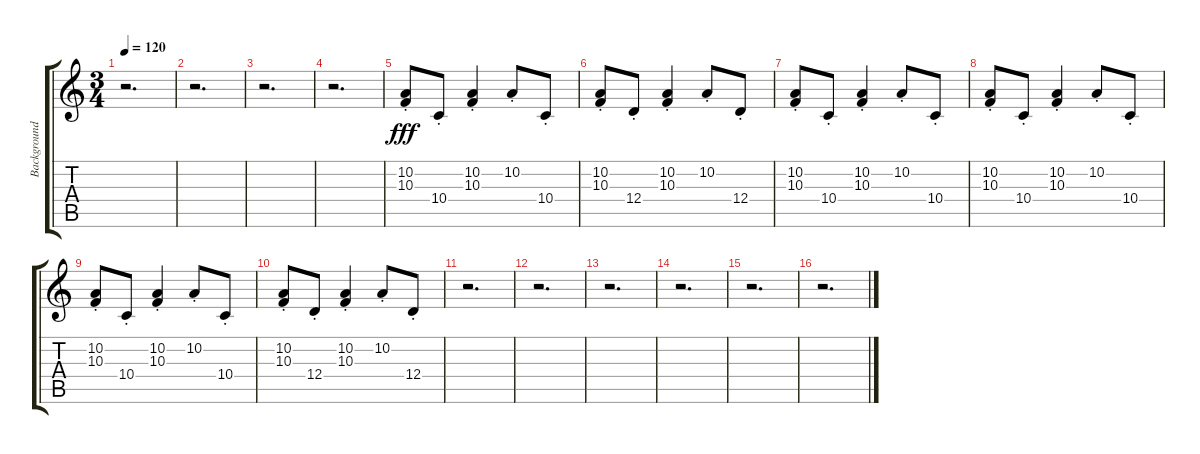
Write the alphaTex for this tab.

\track ("Background" "Background") {instrument synthvoice}
\staff {score tabs}
\tuning (E4 B3 G3 D3 A2 E2) {hide}
\ts (3 4)
\tempo 120
\clef g2
\ks c
r.2{d dy fff} |
r.2{d} |
r.2{d} |
r.2{d} |
(10.2{st} 10.3{st}).8 10.4{st}.8 (10.2{st} 10.3{st}).4 10.2{st}.8 10.4{st}.8 |
(10.2{st} 10.3{st}).8 12.4{st}.8 (10.2{st} 10.3{st}).4 10.2{st}.8 12.4{st}.8 |
(10.2{st} 10.3{st}).8 10.4{st}.8 (10.2{st} 10.3{st}).4 10.2{st}.8 10.4{st}.8 |
(10.2{st} 10.3{st}).8 10.4{st}.8 (10.2{st} 10.3{st}).4 10.2{st}.8 10.4{st}.8 |
(10.2{st} 10.3{st}).8 10.4{st}.8 (10.2{st} 10.3{st}).4 10.2{st}.8 10.4{st}.8 |
(10.2{st} 10.3{st}).8 12.4{st}.8 (10.2{st} 10.3{st}).4 10.2{st}.8 12.4{st}.8 |
r.2{d} |
r.2{d} |
r.2{d} |
r.2{d} |
r.2{d} |
r.2{d}
